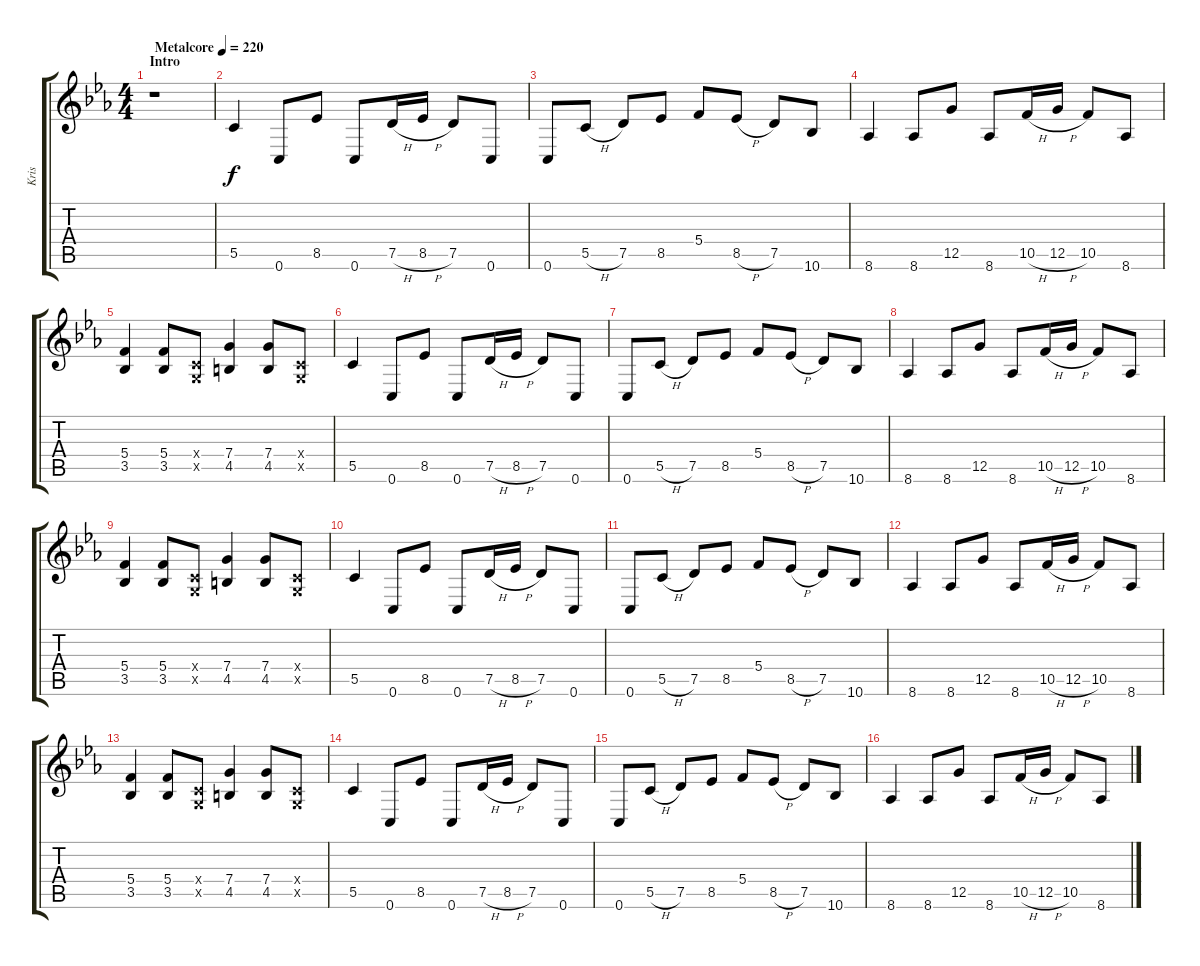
\track ("Kris" "Kris") {instrument overdrivenguitar}
\staff {score tabs}
\tuning (D4 A3 F3 C3 G2 C2) {hide}
\ts (4 4)
\section ("" "Intro")
\tempo (220 "Metalcore")
\clef g2
\ks cminor
r.1{dy f instrument overdrivenguitar} |
5.5.4 0.6.8 8.5.8 0.6.8 7.5{h}.16 8.5{h}.16 7.5.8 0.6.8 |
0.6.8 5.5{h}.8 7.5.8 8.5.8 5.4.8 8.5{h}.8 7.5.8 10.6.8 |
8.6.4 8.6.8 12.5.8 8.6.8 10.5{h}.16 12.5{h}.16 10.5.8 8.6.8 |
(5.4 3.5).4 (5.4 3.5).8 (0.4{x} 0.5{x}).8 (7.4 4.5).4 (7.4 4.5).8 (0.4{x} 0.5{x}).8 |
5.5.4 0.6.8 8.5.8 0.6.8 7.5{h}.16 8.5{h}.16 7.5.8 0.6.8 |
0.6.8 5.5{h}.8 7.5.8 8.5.8 5.4.8 8.5{h}.8 7.5.8 10.6.8 |
8.6.4 8.6.8 12.5.8 8.6.8 10.5{h}.16 12.5{h}.16 10.5.8 8.6.8 |
(5.4 3.5).4 (5.4 3.5).8 (0.4{x} 0.5{x}).8 (7.4 4.5).4 (7.4 4.5).8 (0.4{x} 0.5{x}).8 |
5.5.4 0.6.8 8.5.8 0.6.8 7.5{h}.16 8.5{h}.16 7.5.8 0.6.8 |
0.6.8 5.5{h}.8 7.5.8 8.5.8 5.4.8 8.5{h}.8 7.5.8 10.6.8 |
8.6.4 8.6.8 12.5.8 8.6.8 10.5{h}.16 12.5{h}.16 10.5.8 8.6.8 |
(5.4 3.5).4 (5.4 3.5).8 (0.4{x} 0.5{x}).8 (7.4 4.5).4 (7.4 4.5).8 (0.4{x} 0.5{x}).8 |
5.5.4 0.6.8 8.5.8 0.6.8 7.5{h}.16 8.5{h}.16 7.5.8 0.6.8 |
0.6.8 5.5{h}.8 7.5.8 8.5.8 5.4.8 8.5{h}.8 7.5.8 10.6.8 |
8.6.4 8.6.8 12.5.8 8.6.8 10.5{h}.16 12.5{h}.16 10.5.8 8.6.8
